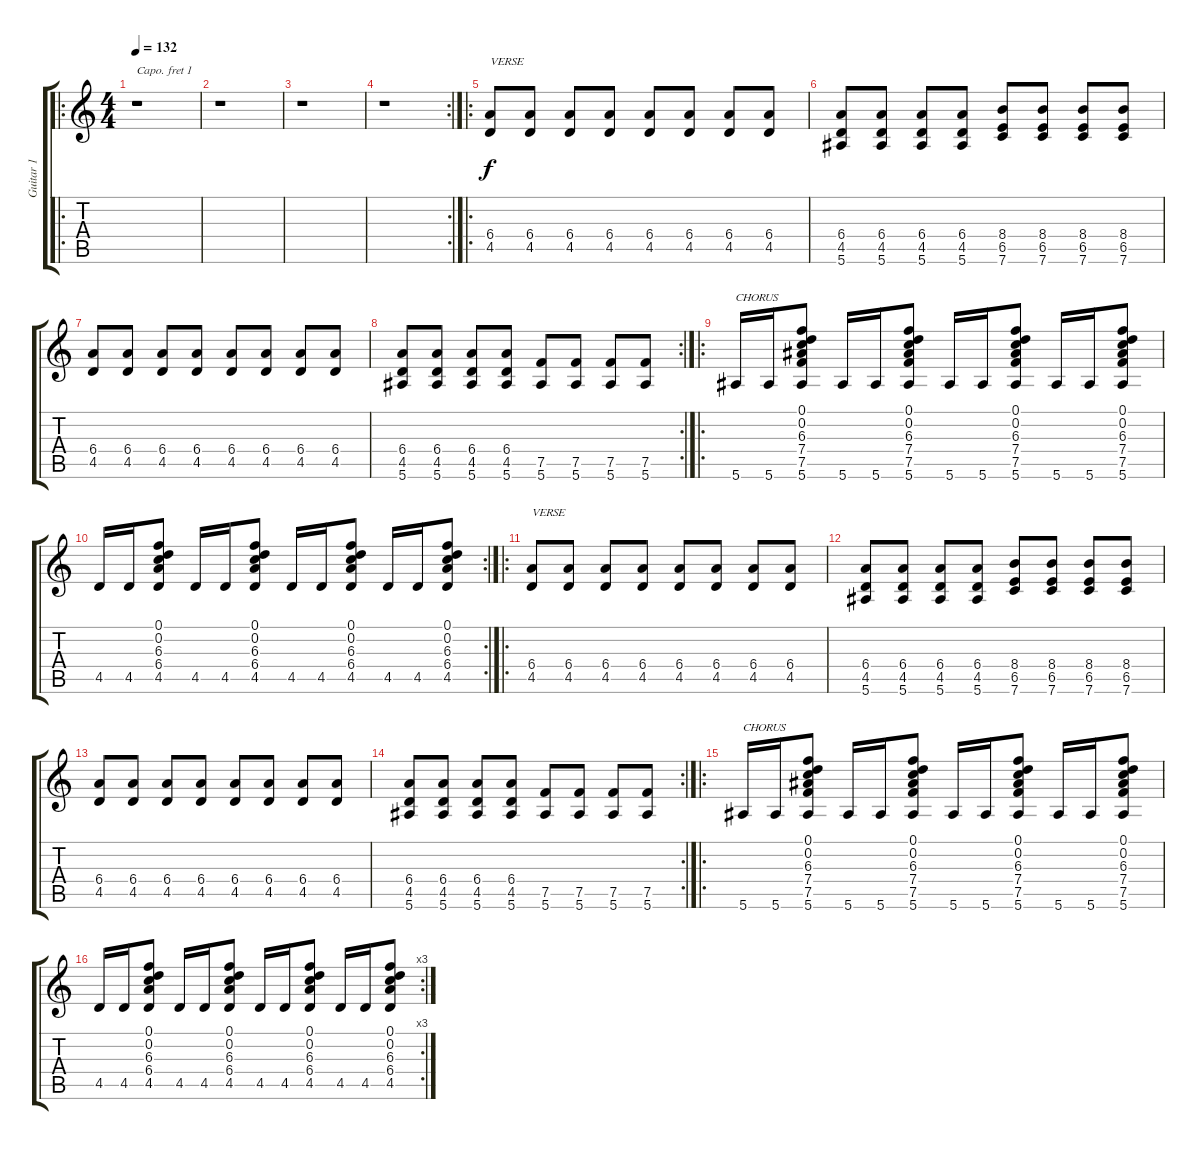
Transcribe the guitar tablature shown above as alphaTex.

\track ("Guitar 1" "Guitar 1") {instrument distortionguitar}
\staff {score tabs}
\capo 1
\tuning (E4 B3 G3 D3 A2 E2) {hide}
\ro
\ts (4 4)
\tempo 132
\clef g2
\ks c
r.1{dy f instrument distortionguitar} |
r.1 |
r.1 |
\rc 2
r.1 |
\ro
(6.4 4.5).8{txt "VERSE"} (6.4 4.5).8 (6.4 4.5).8 (6.4 4.5).8 (6.4 4.5).8 (6.4 4.5).8 (6.4 4.5).8 (6.4 4.5).8 |
(6.4 4.5 5.6).8 (6.4 4.5 5.6).8 (6.4 4.5 5.6).8 (6.4 4.5 5.6).8 (8.4 6.5 7.6).8 (8.4 6.5 7.6).8 (8.4 6.5 7.6).8 (8.4 6.5 7.6).8 |
(6.4 4.5).8 (6.4 4.5).8 (6.4 4.5).8 (6.4 4.5).8 (6.4 4.5).8 (6.4 4.5).8 (6.4 4.5).8 (6.4 4.5).8 |
\rc 2
(6.4 4.5 5.6).8 (6.4 4.5 5.6).8 (6.4 4.5 5.6).8 (6.4 4.5 5.6).8 (7.5 5.6).8 (7.5 5.6).8 (7.5 5.6).8 (7.5 5.6).8 |
\ro
5.6.16{txt "CHORUS"} 5.6.16 (0.1 0.2 6.3 7.4 7.5 5.6).8 5.6.16 5.6.16 (0.1 0.2 6.3 7.4 7.5 5.6).8 5.6.16 5.6.16 (0.1 0.2 6.3 7.4 7.5 5.6).8 5.6.16 5.6.16 (0.1 0.2 6.3 7.4 7.5 5.6).8 |
\rc 2
4.5.16 4.5.16 (0.1 0.2 6.3 6.4 4.5).8 4.5.16 4.5.16 (0.1 0.2 6.3 6.4 4.5).8 4.5.16 4.5.16 (0.1 0.2 6.3 6.4 4.5).8 4.5.16 4.5.16 (0.1 0.2 6.3 6.4 4.5).8 |
\ro
(6.4 4.5).8{txt "VERSE"} (6.4 4.5).8 (6.4 4.5).8 (6.4 4.5).8 (6.4 4.5).8 (6.4 4.5).8 (6.4 4.5).8 (6.4 4.5).8 |
(6.4 4.5 5.6).8 (6.4 4.5 5.6).8 (6.4 4.5 5.6).8 (6.4 4.5 5.6).8 (8.4 6.5 7.6).8 (8.4 6.5 7.6).8 (8.4 6.5 7.6).8 (8.4 6.5 7.6).8 |
(6.4 4.5).8 (6.4 4.5).8 (6.4 4.5).8 (6.4 4.5).8 (6.4 4.5).8 (6.4 4.5).8 (6.4 4.5).8 (6.4 4.5).8 |
\rc 2
(6.4 4.5 5.6).8 (6.4 4.5 5.6).8 (6.4 4.5 5.6).8 (6.4 4.5 5.6).8 (7.5 5.6).8 (7.5 5.6).8 (7.5 5.6).8 (7.5 5.6).8 |
\ro
5.6.16{txt "CHORUS"} 5.6.16 (0.1 0.2 6.3 7.4 7.5 5.6).8 5.6.16 5.6.16 (0.1 0.2 6.3 7.4 7.5 5.6).8 5.6.16 5.6.16 (0.1 0.2 6.3 7.4 7.5 5.6).8 5.6.16 5.6.16 (0.1 0.2 6.3 7.4 7.5 5.6).8 |
\rc 3
4.5.16 4.5.16 (0.1 0.2 6.3 6.4 4.5).8 4.5.16 4.5.16 (0.1 0.2 6.3 6.4 4.5).8 4.5.16 4.5.16 (0.1 0.2 6.3 6.4 4.5).8 4.5.16 4.5.16 (0.1 0.2 6.3 6.4 4.5).8
